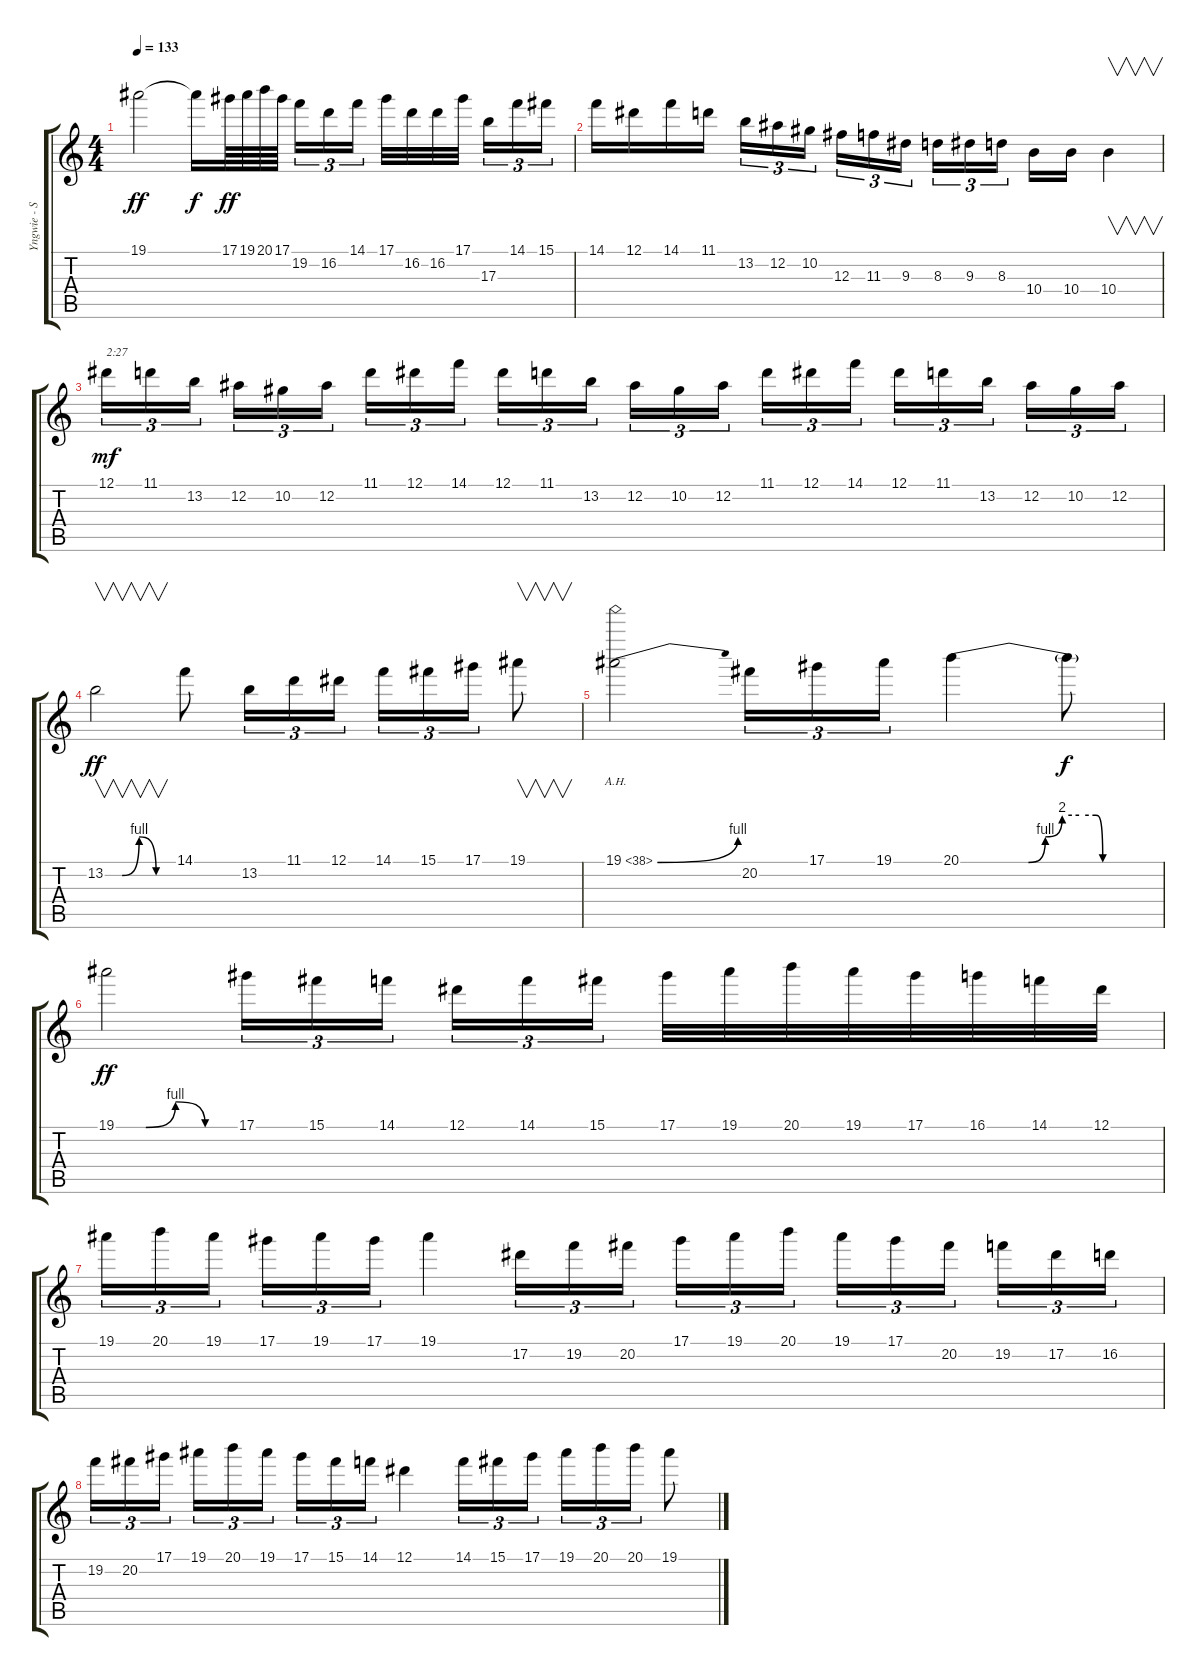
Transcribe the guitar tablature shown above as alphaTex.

\track ("Yngwie - Solo" "Yngwie - S") {instrument distortionguitar}
\staff {score tabs}
\tuning (Eb4 Bb3 Gb3 Db3 Ab2 Eb2) {hide}
\ts (4 4)
\tempo 133
\clef g2
\ks c
19.1.2{dy ff} 19.1{t}.16{dy f} 17.1.64{dy ff} 19.1.64 20.1.64 17.1.64 19.2.16{tu (3 2)} 16.2.16{tu (3 2)} 14.1.16{tu (3 2)} 17.1.32 16.2.32 16.2.32 17.1.32 17.3.16{tu (3 2)} 14.1.16{tu (3 2)} 15.1.16{tu (3 2)} |
14.1.16 12.1.16 14.1.16 11.1.16 13.2.16{tu (3 2)} 12.2.16{tu (3 2)} 10.2.16{tu (3 2)} 12.3.16{tu (3 2)} 11.3.16{tu (3 2)} 9.3.16{tu (3 2)} 8.3.16{tu (3 2)} 9.3.16{tu (3 2)} 8.3.16{tu (3 2)} 10.4.16 10.4.16 10.4.4{v} |
12.1.16{tu (3 2) txt "2:27" dy mf} 11.1.16{tu (3 2)} 13.2.16{tu (3 2)} 12.2.16{tu (3 2)} 10.2.16{tu (3 2)} 12.2.16{tu (3 2)} 11.1.16{tu (3 2)} 12.1.16{tu (3 2)} 14.1.16{tu (3 2)} 12.1.16{tu (3 2)} 11.1.16{tu (3 2)} 13.2.16{tu (3 2)} 12.2.16{tu (3 2)} 10.2.16{tu (3 2)} 12.2.16{tu (3 2)} 11.1.16{tu (3 2)} 12.1.16{tu (3 2)} 14.1.16{tu (3 2)} 12.1.16{tu (3 2)} 11.1.16{tu (3 2)} 13.2.16{tu (3 2)} 12.2.16{tu (3 2)} 10.2.16{tu (3 2)} 12.2.16{tu (3 2)} |
13.2{be (custom 0 0 15 0 30 4 45 0 60 0)}.2{v dy ff} 14.1.8 13.2.16{tu (3 2)} 11.1.16{tu (3 2)} 12.1.16{tu (3 2)} 14.1.16{tu (3 2)} 15.1.16{tu (3 2)} 17.1.16{tu (3 2)} 19.1.8{v} |
19.1{be (bend 0 0 60 4) ah 19}.2 20.2.16{tu (3 2)} 17.1.16{tu (3 2)} 19.1.16{tu (3 2)} 20.1{be (custom 0 0 20 0 25 4 30 8 35 8 40 8 42 0 45 0 50 0 60 0)}.4 20.1{t}.8{dy f} |
19.1{be (custom 0 0 15 0 30 4 45 0 60 0)}.2{dy ff} 17.1.16{tu (3 2)} 15.1.16{tu (3 2)} 14.1.16{tu (3 2)} 12.1.16{tu (3 2)} 14.1.16{tu (3 2)} 15.1.16{tu (3 2)} 17.1.32 19.1.32 20.1.32 19.1.32 17.1.32 16.1.32 14.1.32 12.1.32 |
19.1.16{tu (3 2)} 20.1.16{tu (3 2)} 19.1.16{tu (3 2)} 17.1.16{tu (3 2)} 19.1.16{tu (3 2)} 17.1.16{tu (3 2)} 19.1.4 17.2.16{tu (3 2)} 19.2.16{tu (3 2)} 20.2.16{tu (3 2)} 17.1.16{tu (3 2)} 19.1.16{tu (3 2)} 20.1.16{tu (3 2)} 19.1.16{tu (3 2)} 17.1.16{tu (3 2)} 20.2.16{tu (3 2)} 19.2.16{tu (3 2)} 17.2.16{tu (3 2)} 16.2.16{tu (3 2)} |
19.2.16{tu (3 2)} 20.2.16{tu (3 2)} 17.1.16{tu (3 2)} 19.1.16{tu (3 2)} 20.1.16{tu (3 2)} 19.1.16{tu (3 2)} 17.1.16{tu (3 2)} 15.1.16{tu (3 2)} 14.1.16{tu (3 2)} 12.1.4 14.1.16{tu (3 2)} 15.1.16{tu (3 2)} 17.1.16{tu (3 2)} 19.1.16{tu (3 2)} 20.1.16{tu (3 2)} 20.1.16{tu (3 2)} 19.1.8
